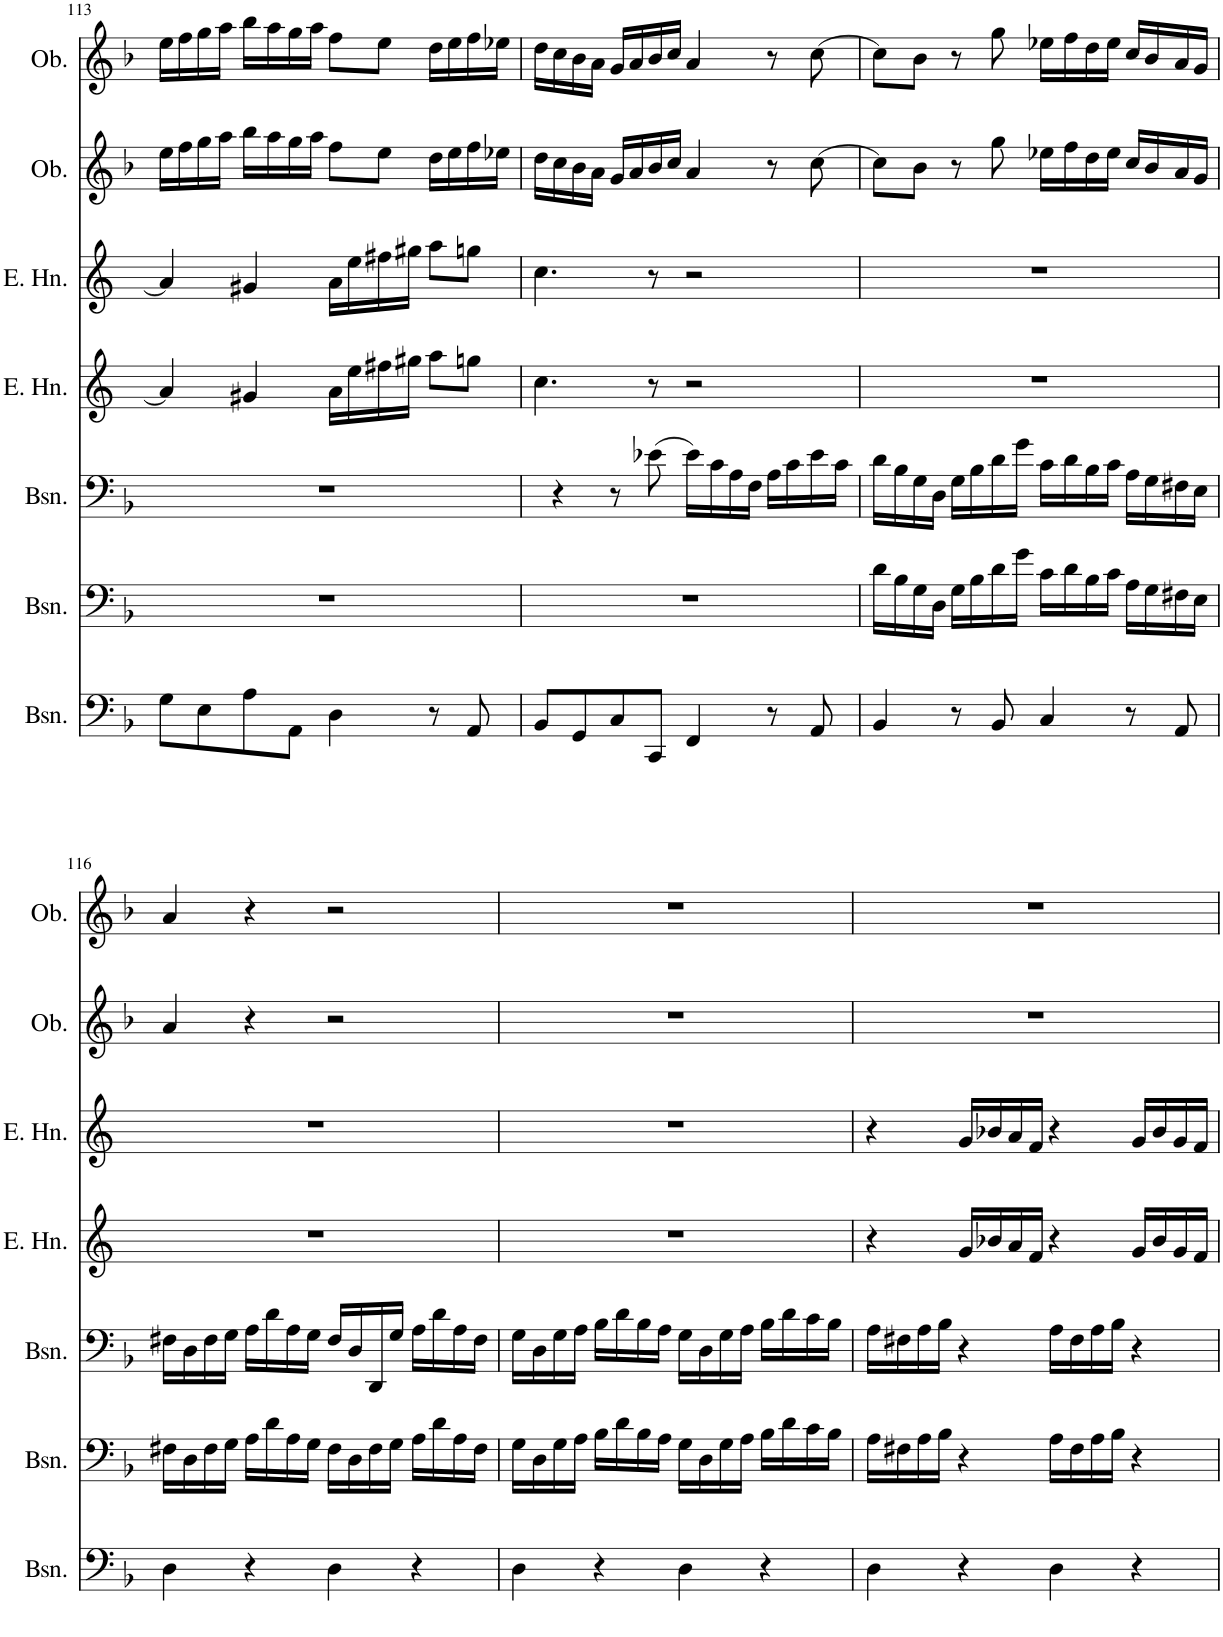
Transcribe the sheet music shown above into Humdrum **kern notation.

**kern	**kern	**kern	**kern	**kern	**kern	**kern
*part7	*part6	*part5	*part4	*part3	*part2	*part1
*staff7	*staff6	*staff5	*staff4	*staff3	*staff2	*staff1
*I"Bassoon	*I"Bassoon	*I"Bassoon	*I"English Horn	*I"English Horn	*I"Oboe	*I"Oboe
*I'Bsn.	*I'Bsn.	*I'Bsn.	*I'E. Hn.	*I'E. Hn.	*I'Ob.	*I'Ob.
!!LO:PB:g=z
*clefF4	*clefF4	*clefF4	*clefG2	*clefG2	*clefG2	*clefG2
*	*	*	*Trd4c7	*Trd4c7	*	*
*k[b-]	*k[b-]	*k[b-]	*k[]	*k[]	*k[b-]	*k[b-]
*M4/4	*M4/4	*M4/4	*M4/4	*M4/4	*M4/4	*M4/4
*met(c)	*met(c)	*met(c)	*met(c)	*met(c)	*met(c)	*met(c)
=113	=113	=113	=113	=113	=113	=113
8G\L	1r	1r	4a/]	4a/]	16ee\LL	16ee\LL
.	.	.	.	.	16ff\	16ff\
8E\	.	.	.	.	16gg\	16gg\
.	.	.	.	.	16aa\JJ	16aa\JJ
8A\	.	.	4g#X/	4g#X/	16bb-\LL	16bb-\LL
.	.	.	.	.	16aa\	16aa\
8AA\J	.	.	.	.	16gg\	16gg\
.	.	.	.	.	16aa\JJ	16aa\JJ
4D\	.	.	16a\LL	16a\LL	8ff\L	8ff\L
.	.	.	16ee\	16ee\	.	.
.	.	.	16ff#X\	16ff#X\	8ee\J	8ee\J
.	.	.	16gg#X\JJ	16gg#X\JJ	.	.
8r	.	.	8aa\L	8aa\L	16dd\LL	16dd\LL
.	.	.	.	.	16ee\	16ee\
8AA/	.	.	8ggn\J	8ggn\J	16ff\	16ff\
.	.	.	.	.	16ee-X\JJ	16ee-X\JJ
=114	=114	=114	=114	=114	=114	=114
8BB-/L	1r	4r	4.cc\	4.cc\	16dd\LL	16dd\LL
.	.	.	.	.	16cc\	16cc\
8GG/	.	.	.	.	16b-\	16b-\
.	.	.	.	.	16a\JJ	16a\JJ
8C/	.	8r	.	.	16g/LL	16g/LL
.	.	.	.	.	16a/	16a/
8CC/J	.	(8e-X\	8r	8r	16b-/	16b-/
.	.	.	.	.	16cc/JJ	16cc/JJ
4FF/	.	16e-\LL)	2r	2r	4a/	4a/
.	.	16c\	.	.	.	.
.	.	16A\	.	.	.	.
.	.	16F\JJ	.	.	.	.
8r	.	16A\LL	.	.	8r	8r
.	.	16c\	.	.	.	.
8AA/	.	16e-\	.	.	[8cc\	[8cc\
.	.	16c\JJ	.	.	.	.
=115	=115	=115	=115	=115	=115	=115
4BB-/	16d\LL	16d\LL	1r	1r	8cc\L]	8cc\L]
.	16B-\	16B-\	.	.	.	.
.	16G\	16G\	.	.	8b-\J	8b-\J
.	16D\JJ	16D\JJ	.	.	.	.
8r	16G\LL	16G\LL	.	.	8r	8r
.	16B-\	16B-\	.	.	.	.
8BB-/	16d\	16d\	.	.	8gg\	8gg\
.	16g\JJ	16g\JJ	.	.	.	.
4C/	16c\LL	16c\LL	.	.	16ee-X\LL	16ee-X\LL
.	16d\	16d\	.	.	16ff\	16ff\
.	16B-\	16B-\	.	.	16dd\	16dd\
.	16c\JJ	16c\JJ	.	.	16ee-\JJ	16ee-\JJ
8r	16A\LL	16A\LL	.	.	16cc/LL	16cc/LL
.	16G\	16G\	.	.	16b-/	16b-/
8AA/	16F#X\	16F#X\	.	.	16a/	16a/
.	16E\JJ	16E\JJ	.	.	16g/JJ	16g/JJ
!!LO:LB:g=z
=116	=116	=116	=116	=116	=116	=116
4D\	16F#X\LL	16F#X\LL	1r	1r	4a/	4a/
.	16D\	16D\	.	.	.	.
.	16F#\	16F#\	.	.	.	.
.	16G\JJ	16G\JJ	.	.	.	.
4r	16A\LL	16A\LL	.	.	4r	4r
.	16d\	16d\	.	.	.	.
.	16A\	16A\	.	.	.	.
.	16G\JJ	16G\JJ	.	.	.	.
4D\	16F#\LL	16F#/LL	.	.	2r	2r
.	16D\	16D/	.	.	.	.
.	16F#\	16DD/	.	.	.	.
.	16G\JJ	16G/JJ	.	.	.	.
4r	16A\LL	16A\LL	.	.	.	.
.	16d\	16d\	.	.	.	.
.	16A\	16A\	.	.	.	.
.	16F#\JJ	16F#\JJ	.	.	.	.
=117	=117	=117	=117	=117	=117	=117
4D\	16G\LL	16G\LL	1r	1r	1r	1r
.	16D\	16D\	.	.	.	.
.	16G\	16G\	.	.	.	.
.	16A\JJ	16A\JJ	.	.	.	.
4r	16B-\LL	16B-\LL	.	.	.	.
.	16d\	16d\	.	.	.	.
.	16B-\	16B-\	.	.	.	.
.	16A\JJ	16A\JJ	.	.	.	.
4D\	16G\LL	16G\LL	.	.	.	.
.	16D\	16D\	.	.	.	.
.	16G\	16G\	.	.	.	.
.	16A\JJ	16A\JJ	.	.	.	.
4r	16B-\LL	16B-\LL	.	.	.	.
.	16d\	16d\	.	.	.	.
.	16c\	16c\	.	.	.	.
.	16B-\JJ	16B-\JJ	.	.	.	.
=118	=118	=118	=118	=118	=118	=118
4D\	16A\LL	16A\LL	4r	4r	1r	1r
.	16F#X\	16F#X\	.	.	.	.
.	16A\	16A\	.	.	.	.
.	16B-\JJ	16B-\JJ	.	.	.	.
4r	4r	4r	16g/LL	16g/LL	.	.
.	.	.	16b-X/	16b-X/	.	.
.	.	.	16a/	16a/	.	.
.	.	.	16f/JJ	16f/JJ	.	.
4D\	16A\LL	16A\LL	4r	4r	.	.
.	16F#\	16F#\	.	.	.	.
.	16A\	16A\	.	.	.	.
.	16B-\JJ	16B-\JJ	.	.	.	.
4r	4r	4r	16g/LL	16g/LL	.	.
.	.	.	16b-/	16b-/	.	.
.	.	.	16g/	16g/	.	.
.	.	.	16f/JJ	16f/JJ	.	.
=	=	=	=	=	=	=
*-	*-	*-	*-	*-	*-	*-
